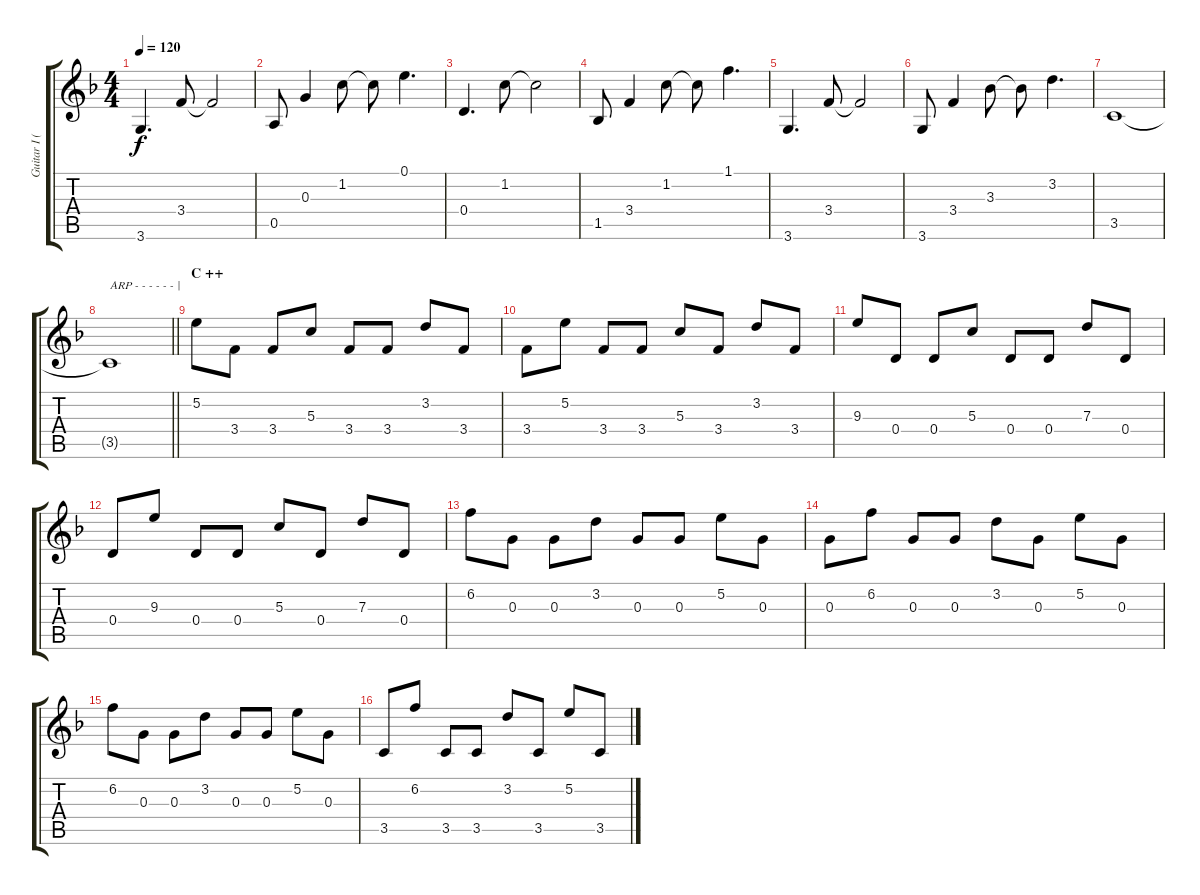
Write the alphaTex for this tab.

\track ("Guitar I (Nakano Azusa)" "Guitar I (") {instrument overdrivenguitar}
\staff {score tabs}
\tuning (E4 B3 G3 D3 A2 E2) {hide}
\ts (4 4)
\tempo 120
\clef g2
\ks f
3.6.4{d dy f} 3.4.8 3.4{t}.2 |
0.5.8 0.3.4 1.2.8 1.2{t}.8 0.1.4{d} |
0.4.4{d} 1.2.8 1.2{t}.2 |
1.5.8 3.4.4 1.2.8 1.2{t}.8 1.1.4{d} |
3.6.4{d} 3.4.8 3.4{t}.2 |
3.6.8 3.4.4 3.3.8 3.3{t}.8 3.2.4{d} |
3.5.1 |
\barLineRight lightlight
3.5{t}.1{txt "ARP - - - - - - |"} |
\section ("" "C ++")
5.2.8 3.4.8 3.4.8 5.3.8 3.4.8 3.4.8 3.2.8 3.4.8 |
3.4.8 5.2.8 3.4.8 3.4.8 5.3.8 3.4.8 3.2.8 3.4.8 |
9.3.8 0.4.8 0.4.8 5.3.8 0.4.8 0.4.8 7.3.8 0.4.8 |
0.4.8 9.3.8 0.4.8 0.4.8 5.3.8 0.4.8 7.3.8 0.4.8 |
6.2.8 0.3.8 0.3.8 3.2.8 0.3.8 0.3.8 5.2.8 0.3.8 |
0.3.8 6.2.8 0.3.8 0.3.8 3.2.8 0.3.8 5.2.8 0.3.8 |
6.2.8 0.3.8 0.3.8 3.2.8 0.3.8 0.3.8 5.2.8 0.3.8 |
3.5.8 6.2.8 3.5.8 3.5.8 3.2.8 3.5.8 5.2.8 3.5.8
